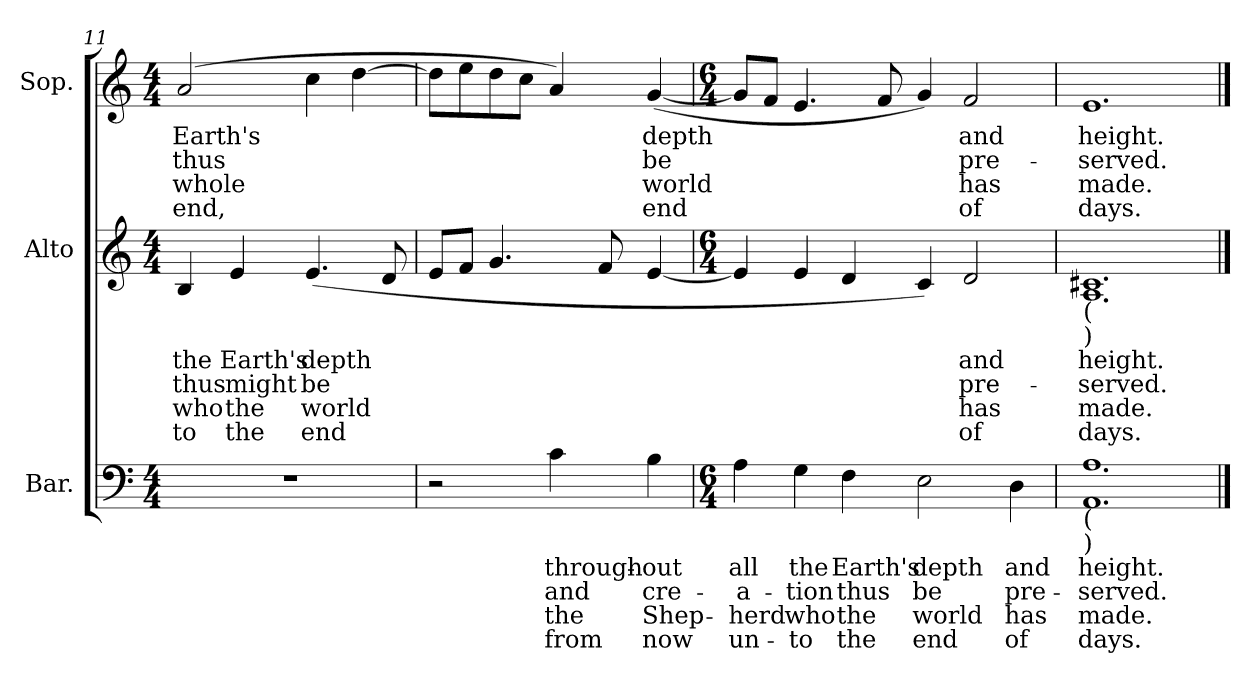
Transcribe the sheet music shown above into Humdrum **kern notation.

**kern	**text	**text	**text	**text	**kern	**text	**text	**text	**text	**kern	**text	**text	**text	**text
*part3	*part3	*part3	*part3	*part3	*part2	*part2	*part2	*part2	*part2	*part1	*part1	*part1	*part1	*part1
*staff3	*staff3	*staff3	*staff3	*staff3	*staff2	*staff2	*staff2	*staff2	*staff2	*staff1	*staff1	*staff1	*staff1	*staff1
*I"Bar.	*	*	*	*	*I"Alto	*	*	*	*	*I"Sop.	*	*	*	*
!!LO:LB:g=z
*clefF4	*	*	*	*	*clefG2	*	*	*	*	*clefG2	*	*	*	*
*k[]	*	*	*	*	*k[]	*	*	*	*	*k[]	*	*	*	*
*C:	*	*	*	*	*C:	*	*	*	*	*C:	*	*	*	*
*M4/4	*	*	*	*	*M4/4	*	*	*	*	*M4/4	*	*	*	*
=11	=11	=11	=11	=11	=11	=11	=11	=11	=11	=11	=11	=11	=11	=11
!	!	!	!	!	!	!LO:LY:b	!LO:LY:b	!LO:LY:b	!LO:LY:b	!	!	!	!	!
!	!	!	!	!	!	!	!	!	!	!	!LO:LY:b	!LO:LY:b	!LO:LY:b	!LO:LY:b
1r	.	.	.	.	4B/	the	thus	who	-to	(2a/	Earth's	thus	whole	end,
!	!	!	!	!	!	!LO:LY:b	!LO:LY:b	!LO:LY:b	!LO:LY:b	!	!	!	!	!
.	.	.	.	.	4e/	Earth's	might	the	the	.	.	.	.	.
!	!	!	!	!	!	!LO:LY:b	!LO:LY:b	!LO:LY:b	!LO:LY:b	!	!	!	!	!
.	.	.	.	.	(<4.e/	depth	be	world	end	4cc\	.	.	.	.
.	.	.	.	.	.	.	.	.	.	[4dd\	.	.	.	.
.	.	.	.	.	8d/	.	.	.	.	.	.	.	.	.
=12	=12	=12	=12	=12	=12	=12	=12	=12	=12	=12	=12	=12	=12	=12
2r	.	.	.	.	8e/L	.	.	.	.	8dd\L]	.	.	.	.
.	.	.	.	.	8f/J	.	.	.	.	8ee\	.	.	.	.
.	.	.	.	.	4.g/	.	.	.	.	8dd\	.	.	.	.
.	.	.	.	.	.	.	.	.	.	8cc\J	.	.	.	.
!	!LO:LY:b	!LO:LY:b	!LO:LY:b	!LO:LY:b	!	!	!	!	!	!	!	!	!	!
4c\	through-	and	the	from	.	.	.	.	.	4a/)	.	.	.	.
.	.	.	.	.	8f/	.	.	.	.	.	.	.	.	.
!	!LO:LY:b	!LO:LY:b	!LO:LY:b	!LO:LY:b	!	!	!	!	!	!	!	!	!	!
!	!	!	!	!	!	!	!	!	!	!	!LO:LY:b	!LO:LY:b	!LO:LY:b	!LO:LY:b
4B\	-out	cre-	Shep-	now	[4e/	.	.	.	.	(<[4g/	depth	be	world	end
=13	=13	=13	=13	=13	=13	=13	=13	=13	=13	=13	=13	=13	=13	=13
*M6/4	*	*	*	*	*M6/4	*	*	*	*	*M6/4	*	*	*	*
!	!LO:LY:b	!LO:LY:b	!LO:LY:b	!LO:LY:b	!	!	!	!	!	!	!	!	!	!
4A\	all	-a-	-herd	un-	4e/]	.	.	.	.	8g/L]	.	.	.	.
.	.	.	.	.	.	.	.	.	.	8f/J	.	.	.	.
!	!LO:LY:b	!LO:LY:b	!LO:LY:b	!LO:LY:b	!	!	!	!	!	!	!	!	!	!
4G\	the	-tion	who	-to	4e/	.	.	.	.	4.e/	.	.	.	.
!	!LO:LY:b	!LO:LY:b	!LO:LY:b	!LO:LY:b	!	!	!	!	!	!	!	!	!	!
4F\	Earth's	thus	the	the	4d/	.	.	.	.	.	.	.	.	.
.	.	.	.	.	.	.	.	.	.	8f/	.	.	.	.
!	!LO:LY:b	!LO:LY:b	!LO:LY:b	!LO:LY:b	!	!	!	!	!	!	!	!	!	!
2E\	depth	be	world	end	4c/)	.	.	.	.	4g/)	.	.	.	.
!	!	!	!	!	!	!LO:LY:b	!LO:LY:b	!LO:LY:b	!LO:LY:b	!	!	!	!	!
!	!	!	!	!	!	!	!	!	!	!	!LO:LY:b	!LO:LY:b	!LO:LY:b	!LO:LY:b
.	.	.	.	.	2d/	and	pre-	has	of	2f/	and	pre-	has	of
!	!LO:LY:b	!LO:LY:b	!LO:LY:b	!LO:LY:b	!	!	!	!	!	!	!	!	!	!
4D\	and	pre-	has	of	.	.	.	.	.	.	.	.	.	.
=14	=14	=14	=14	=14	=14	=14	=14	=14	=14	=14	=14	=14	=14	=14
!	!LO:LY:b	!LO:LY:b	!LO:LY:b	!LO:LY:b	!	!	!	!	!	!	!	!	!	!
*^	*	*	*	*	*	*	*	*	*	*	*	*	*	*
!	!	!	!	!	!	!	!LO:LY:b	!LO:LY:b	!LO:LY:b	!LO:LY:b	!	!	!	!	!
*	*	*	*	*	*	*^	*	*	*	*	*	*	*	*	*
!	!	!	!	!	!	!LO:TX:b:t=(	!	!	!	!	!	!	!	!	!	!
!	!	!	!	!	!	!LO:TX:b:t=)	!	!	!	!	!	!	!	!	!	!
!LO:TX:b:t=(	!	!	!	!	!	!	!	!	!	!	!	!	!	!	!	!
!LO:TX:b:t=)	!	!	!	!	!	!	!	!	!	!	!	!	!	!	!	!
!	!	!	!	!	!	!	!	!	!	!	!	!	!LO:LY:b	!LO:LY:b	!LO:LY:b	!LO:LY:b
1.AA	1.A	height.	-served.	made.	days.	1.c#X	1.A	height.	-served.	made.	days.	1.e	height.	-served.	made.	days.
*v	*v	*	*	*	*	*	*	*	*	*	*	*	*	*	*	*
*	*	*	*	*	*v	*v	*	*	*	*	*	*	*	*	*
==	==	==	==	==	==	==	==	==	==	==	==	==	==	==
*-	*-	*-	*-	*-	*-	*-	*-	*-	*-	*-	*-	*-	*-	*-
